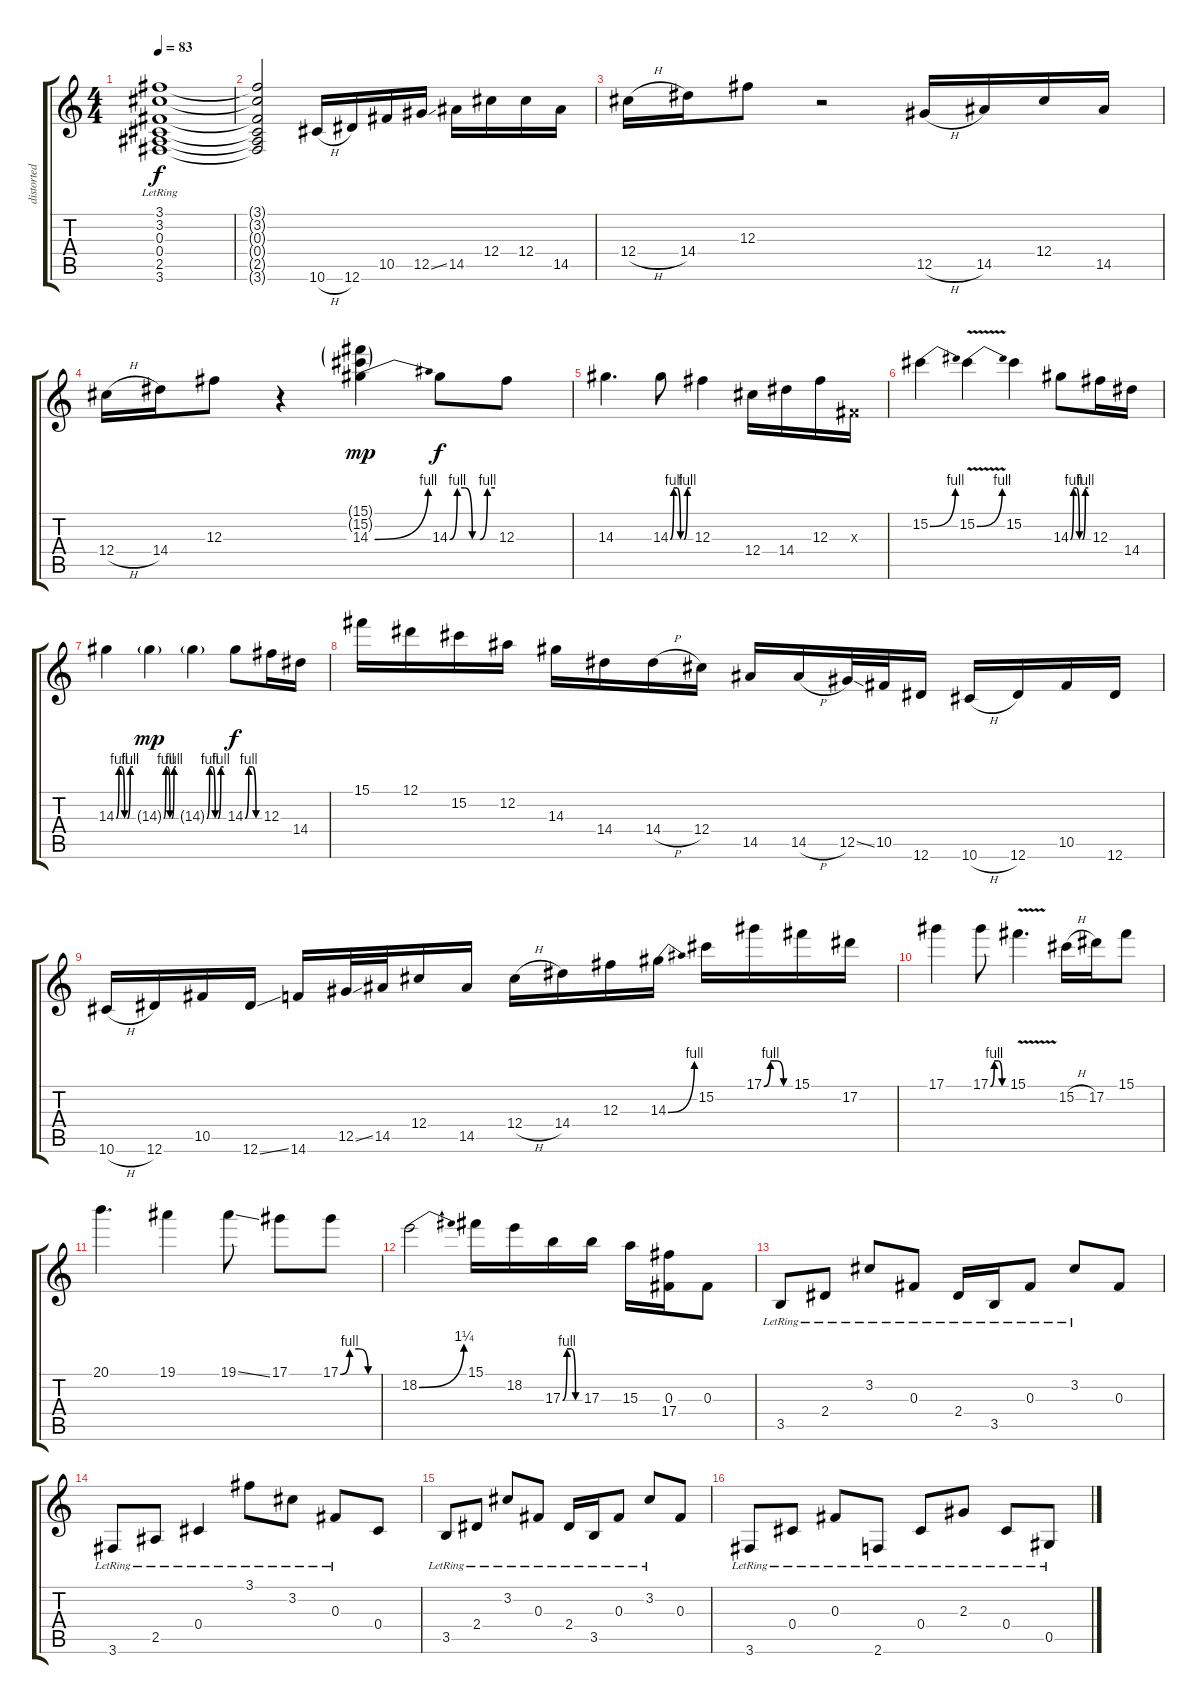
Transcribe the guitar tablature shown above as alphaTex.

\track ("distorted guitar" "distorted ") {instrument distortionguitar}
\staff {score tabs}
\tuning (Eb4 Bb3 Gb3 Db3 Ab2 Eb2) {hide}
\ts (4 4)
\tempo 83
\clef g2
\ks c
(3.1{lr} 3.2{lr} 0.3{lr} 0.4{lr} 2.5{lr} 3.6{lr}).1{dy f} |
(3.1{t} 3.2{t} 0.3{t} 0.4{t} 2.5{t} 3.6{t}).2{volume 9} 10.6{h}.16{volume 16} 12.6.16 10.5.16 12.5{ss}.16 14.5.16 12.4.16 12.4.16 14.5.16 |
12.4{h}.16 14.4.16 12.3.8 r.2 12.5{h}.16 14.5.16 12.4.16 14.5.16 |
12.4{h}.16 14.4.16 12.3.8 r.4 (15.1{g} 15.2{g} 14.3{be (bend 0 0 60 4)}).4{dy mp} 14.3{be (custom 0 0 10 4 20 4 30 0 40 0 50 4 60 4)}.8{dy f} 12.3.8 |
14.3.4{d} 14.3{be (custom 0 0 10 4 20 4 30 0 40 0 50 4 60 4)}.8 12.3.4 12.4.16 14.4.16 12.3.16 0.3{x}.16 |
15.2{be (bend 0 0 60 4)}.4 15.2{be (bend 0 0 60 4) v}.4 15.2.4 14.3{be (custom 0 0 10 4 20 4 30 0 40 0 50 4 60 4)}.8 12.3.16 14.4.16 |
14.3{be (custom 0 0 10 4 20 4 30 0 40 0 50 4 60 4)}.4 14.3{be (custom 0 0 10 4 20 4 30 0 40 0 50 4 60 4) g}.4{dy mp} 14.3{be (custom 0 0 10 4 20 4 30 0 40 0 50 4 60 4) g}.4 14.3{be (custom 0 0 15 4 30 4 45 0 60 0)}.8{dy f} 12.3.16 14.4.16 |
15.1.16 12.1.16 15.2.16 12.2.16 14.3.16 14.4.16 14.4{h}.16 12.4.16 14.5.16 14.5{h}.16 12.5{ss}.32 10.5.32 12.6.16 10.6{h}.16 12.6.16 10.5.16 12.6.16 |
10.6{h}.16 12.6.16 10.5.16 12.6{ss}.16 14.6.16 12.5{ss}.32 14.5.32 12.4.16 14.5.16 12.4{h}.16 14.4.16 12.3.16 14.3{be (bend 0 0 60 4)}.16 15.2.16 17.1{be (custom 0 0 15 4 30 4 45 0 60 0)}.16 15.1.16 17.2.16 |
17.1.4 17.1{be (custom 0 0 15 4 30 4 45 0 60 0)}.8 15.1{v}.4{d} 15.2{h}.16 17.2.16 15.1.8 |
20.1.4{d} 19.1.4 19.1{ss}.8 17.1.8 17.1{be (custom 0 0 15 4 30 4 45 0 60 0)}.8 |
18.2{be (bend 0 0 60 5)}.2 15.1.16 18.2.16 17.3{be (custom 0 0 15 4 30 4 45 0 60 0)}.16 17.3.16 15.3.16 (0.3 17.4).16 0.3.8 |
3.5{lr}.8 2.4{lr}.8 3.2{lr}.8 0.3{lr}.8 2.4{lr}.16 3.5{lr}.16 0.3{lr}.8 3.2{lr}.8 0.3.8 |
3.6{lr}.8 2.5{lr}.8 0.4{lr}.4 3.1{lr}.8 3.2{lr}.8 0.3{lr}.8 0.4.8 |
3.5{lr}.8 2.4{lr}.8 3.2{lr}.8 0.3{lr}.8 2.4{lr}.16 3.5{lr}.16 0.3{lr}.8 3.2{lr}.8 0.3.8 |
3.6{lr}.8 0.4{lr}.8 0.3{lr}.8 2.6{lr}.8 0.4{lr}.8 2.3{lr}.8 0.4{lr}.8 0.5{lr}.8
